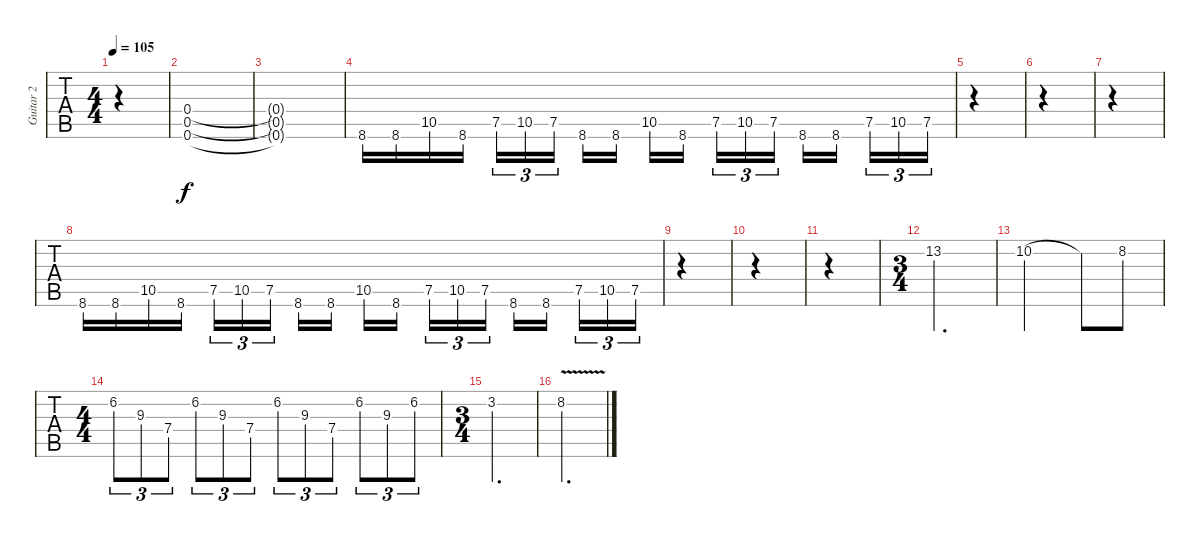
\track ("Guitar 2" "Guitar 2") {instrument distortionguitar}
\staff {tabs}
\tuning (Eb4 Bb3 Gb3 Db3 Ab2 Db2) {hide}
\ts (4 4)
\tempo 105
\clef g2
\ks c
|
(0.4 0.5 0.6).1 |
(0.4{t} 0.5{t} 0.6{t}).1 |
8.6.16 8.6.16 10.5.16 8.6.16 7.5.16{tu (3 2)} 10.5.16{tu (3 2)} 7.5.16{tu (3 2) beam splitsecondary} 8.6.16 8.6.16 10.5.16 8.6.16{beam splitsecondary} 7.5.16{tu (3 2)} 10.5.16{tu (3 2)} 7.5.16{tu (3 2)} 8.6.16 8.6.16{beam splitsecondary} 7.5.16{tu (3 2)} 10.5.16{tu (3 2)} 7.5.16{tu (3 2)} |
|
|
|
8.6.16 8.6.16 10.5.16 8.6.16 7.5.16{tu (3 2)} 10.5.16{tu (3 2)} 7.5.16{tu (3 2) beam splitsecondary} 8.6.16 8.6.16 10.5.16 8.6.16{beam splitsecondary} 7.5.16{tu (3 2)} 10.5.16{tu (3 2)} 7.5.16{tu (3 2)} 8.6.16 8.6.16{beam splitsecondary} 7.5.16{tu (3 2)} 10.5.16{tu (3 2)} 7.5.16{tu (3 2)} |
|
|
|
\ts (3 4)
13.2.2{d} |
10.2.2 10.2{t}.8 8.2.8 |
\ts (4 4)
6.2.8{tu (3 2)} 9.3.8{tu (3 2)} 7.4.8{tu (3 2)} 6.2.8{tu (3 2)} 9.3.8{tu (3 2)} 7.4.8{tu (3 2)} 6.2.8{tu (3 2)} 9.3.8{tu (3 2)} 7.4.8{tu (3 2)} 6.2.8{tu (3 2)} 9.3.8{tu (3 2)} 6.2.8{tu (3 2)} |
\ts (3 4)
3.2.2{d} |
8.2{v}.2{d}
